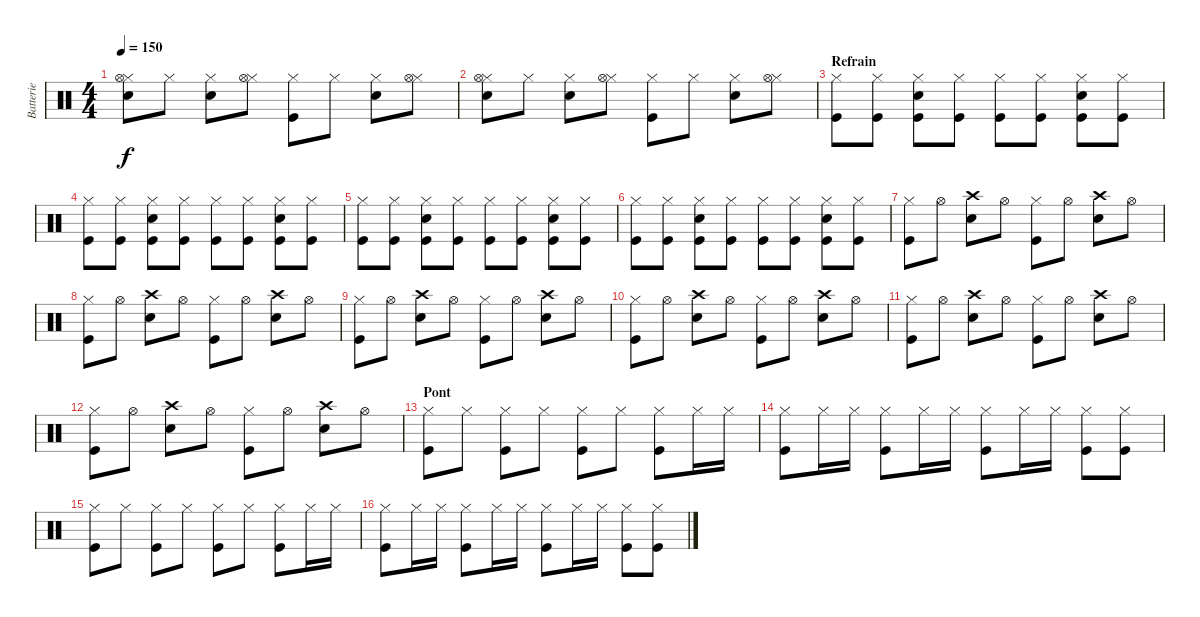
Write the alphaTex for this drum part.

\track ("Batterie" "Batterie") {instrument percussion}
\staff {score}
\articulation defaults
\ts (4 4)
\tempo 150
\clef neutral
\ks c
("Hi-Hat (closed)" "Hi-Hat (open)" "Electric Snare (hit)").8{dy f} "Hi-Hat (closed)".8 ("Hi-Hat (closed)" "Snare (hit) 2").8 ("Hi-Hat (closed)" "Hi-Hat (open)").8 ("Hi-Hat (closed)" "Kick (hit)").8 "Hi-Hat (closed)".8 ("Hi-Hat (closed)" "Snare (hit) 2").8 ("Hi-Hat (closed)" "Hi-Hat (open)").8 |
("Hi-Hat (closed)" "Hi-Hat (open)" "Electric Snare (hit)").8 "Hi-Hat (closed)".8 ("Hi-Hat (closed)" "Snare (hit) 2").8 ("Hi-Hat (closed)" "Hi-Hat (open)").8 ("Hi-Hat (closed)" "Kick (hit)").8 "Hi-Hat (closed)".8 ("Hi-Hat (closed)" "Snare (hit) 2").8 ("Hi-Hat (closed)" "Hi-Hat (open)").8 |
\section ("" "Refrain")
("Hi-Hat (closed)" "Kick (hit)").8 ("Hi-Hat (closed)" "Kick (hit)").8 ("Hi-Hat (closed)" "Kick (hit)" "Snare (hit) 2").8 ("Hi-Hat (closed)" "Kick (hit)").8 ("Hi-Hat (closed)" "Kick (hit)").8 ("Hi-Hat (closed)" "Kick (hit)").8 ("Hi-Hat (closed)" "Kick (hit)" "Snare (hit) 2").8 ("Hi-Hat (closed)" "Kick (hit)").8 |
("Hi-Hat (closed)" "Kick (hit)").8 ("Hi-Hat (closed)" "Kick (hit)").8 ("Hi-Hat (closed)" "Kick (hit)" "Snare (hit) 2").8 ("Hi-Hat (closed)" "Kick (hit)").8 ("Hi-Hat (closed)" "Kick (hit)").8 ("Hi-Hat (closed)" "Kick (hit)").8 ("Hi-Hat (closed)" "Kick (hit)" "Snare (hit) 2").8 ("Hi-Hat (closed)" "Kick (hit)").8 |
("Hi-Hat (closed)" "Kick (hit)").8 ("Hi-Hat (closed)" "Kick (hit)").8 ("Hi-Hat (closed)" "Kick (hit)" "Snare (hit) 2").8 ("Hi-Hat (closed)" "Kick (hit)").8 ("Hi-Hat (closed)" "Kick (hit)").8 ("Hi-Hat (closed)" "Kick (hit)").8 ("Hi-Hat (closed)" "Kick (hit)" "Snare (hit) 2").8 ("Hi-Hat (closed)" "Kick (hit)").8 |
("Hi-Hat (closed)" "Kick (hit)").8 ("Hi-Hat (closed)" "Kick (hit)").8 ("Hi-Hat (closed)" "Kick (hit)" "Snare (hit) 2").8 ("Hi-Hat (closed)" "Kick (hit)").8 ("Hi-Hat (closed)" "Kick (hit)").8 ("Hi-Hat (closed)" "Kick (hit)").8 ("Hi-Hat (closed)" "Kick (hit)" "Snare (hit) 2").8 ("Hi-Hat (closed)" "Kick (hit)").8 |
("Hi-Hat (closed)" "Kick (hit)").8 "Hi-Hat (open)".8 ("Crash high (hit)" "Snare (hit) 2").8 "Hi-Hat (open)".8 ("Hi-Hat (closed)" "Kick (hit)").8 "Hi-Hat (open)".8 ("Crash high (hit)" "Snare (hit) 2").8 "Hi-Hat (open)".8 |
("Hi-Hat (closed)" "Kick (hit)").8 "Hi-Hat (open)".8 ("Crash high (hit)" "Snare (hit) 2").8 "Hi-Hat (open)".8 ("Hi-Hat (closed)" "Kick (hit)").8 "Hi-Hat (open)".8 ("Crash high (hit)" "Snare (hit) 2").8 "Hi-Hat (open)".8 |
("Hi-Hat (closed)" "Kick (hit)").8 "Hi-Hat (open)".8 ("Crash high (hit)" "Snare (hit) 2").8 "Hi-Hat (open)".8 ("Hi-Hat (closed)" "Kick (hit)").8 "Hi-Hat (open)".8 ("Crash high (hit)" "Snare (hit) 2").8 "Hi-Hat (open)".8 |
("Hi-Hat (closed)" "Kick (hit)").8 "Hi-Hat (open)".8 ("Crash high (hit)" "Snare (hit) 2").8 "Hi-Hat (open)".8 ("Hi-Hat (closed)" "Kick (hit)").8 "Hi-Hat (open)".8 ("Crash high (hit)" "Snare (hit) 2").8 "Hi-Hat (open)".8 |
("Hi-Hat (closed)" "Kick (hit)").8 "Hi-Hat (open)".8 ("Crash high (hit)" "Snare (hit) 2").8 "Hi-Hat (open)".8 ("Hi-Hat (closed)" "Kick (hit)").8 "Hi-Hat (open)".8 ("Crash high (hit)" "Snare (hit) 2").8 "Hi-Hat (open)".8 |
("Hi-Hat (closed)" "Kick (hit)").8 "Hi-Hat (open)".8 ("Crash high (hit)" "Snare (hit) 2").8 "Hi-Hat (open)".8 ("Hi-Hat (closed)" "Kick (hit)").8 "Hi-Hat (open)".8 ("Crash high (hit)" "Snare (hit) 2").8 "Hi-Hat (open)".8 |
\section ("" "Pont")
("Hi-Hat (closed)" "Kick (hit)").8 "Hi-Hat (closed)".8 ("Hi-Hat (closed)" "Kick (hit)").8 "Hi-Hat (closed)".8 ("Hi-Hat (closed)" "Kick (hit)").8 "Hi-Hat (closed)".8 ("Hi-Hat (closed)" "Kick (hit)").8 "Hi-Hat (closed)".16 "Hi-Hat (closed)".16 |
("Hi-Hat (closed)" "Kick (hit)").8 "Hi-Hat (closed)".16 "Hi-Hat (closed)".16 ("Hi-Hat (closed)" "Kick (hit)").8 "Hi-Hat (closed)".16 "Hi-Hat (closed)".16 ("Hi-Hat (closed)" "Kick (hit)").8 "Hi-Hat (closed)".16 "Hi-Hat (closed)".16 ("Hi-Hat (closed)" "Kick (hit)").8 ("Hi-Hat (closed)" "Kick (hit)").8 |
("Hi-Hat (closed)" "Kick (hit)").8 "Hi-Hat (closed)".8 ("Hi-Hat (closed)" "Kick (hit)").8 "Hi-Hat (closed)".8 ("Hi-Hat (closed)" "Kick (hit)").8 "Hi-Hat (closed)".8 ("Hi-Hat (closed)" "Kick (hit)").8 "Hi-Hat (closed)".16 "Hi-Hat (closed)".16 |
("Hi-Hat (closed)" "Kick (hit)").8 "Hi-Hat (closed)".16 "Hi-Hat (closed)".16 ("Hi-Hat (closed)" "Kick (hit)").8 "Hi-Hat (closed)".16 "Hi-Hat (closed)".16 ("Hi-Hat (closed)" "Kick (hit)").8 "Hi-Hat (closed)".16 "Hi-Hat (closed)".16 ("Hi-Hat (closed)" "Kick (hit)").8 ("Hi-Hat (closed)" "Kick (hit)").8
